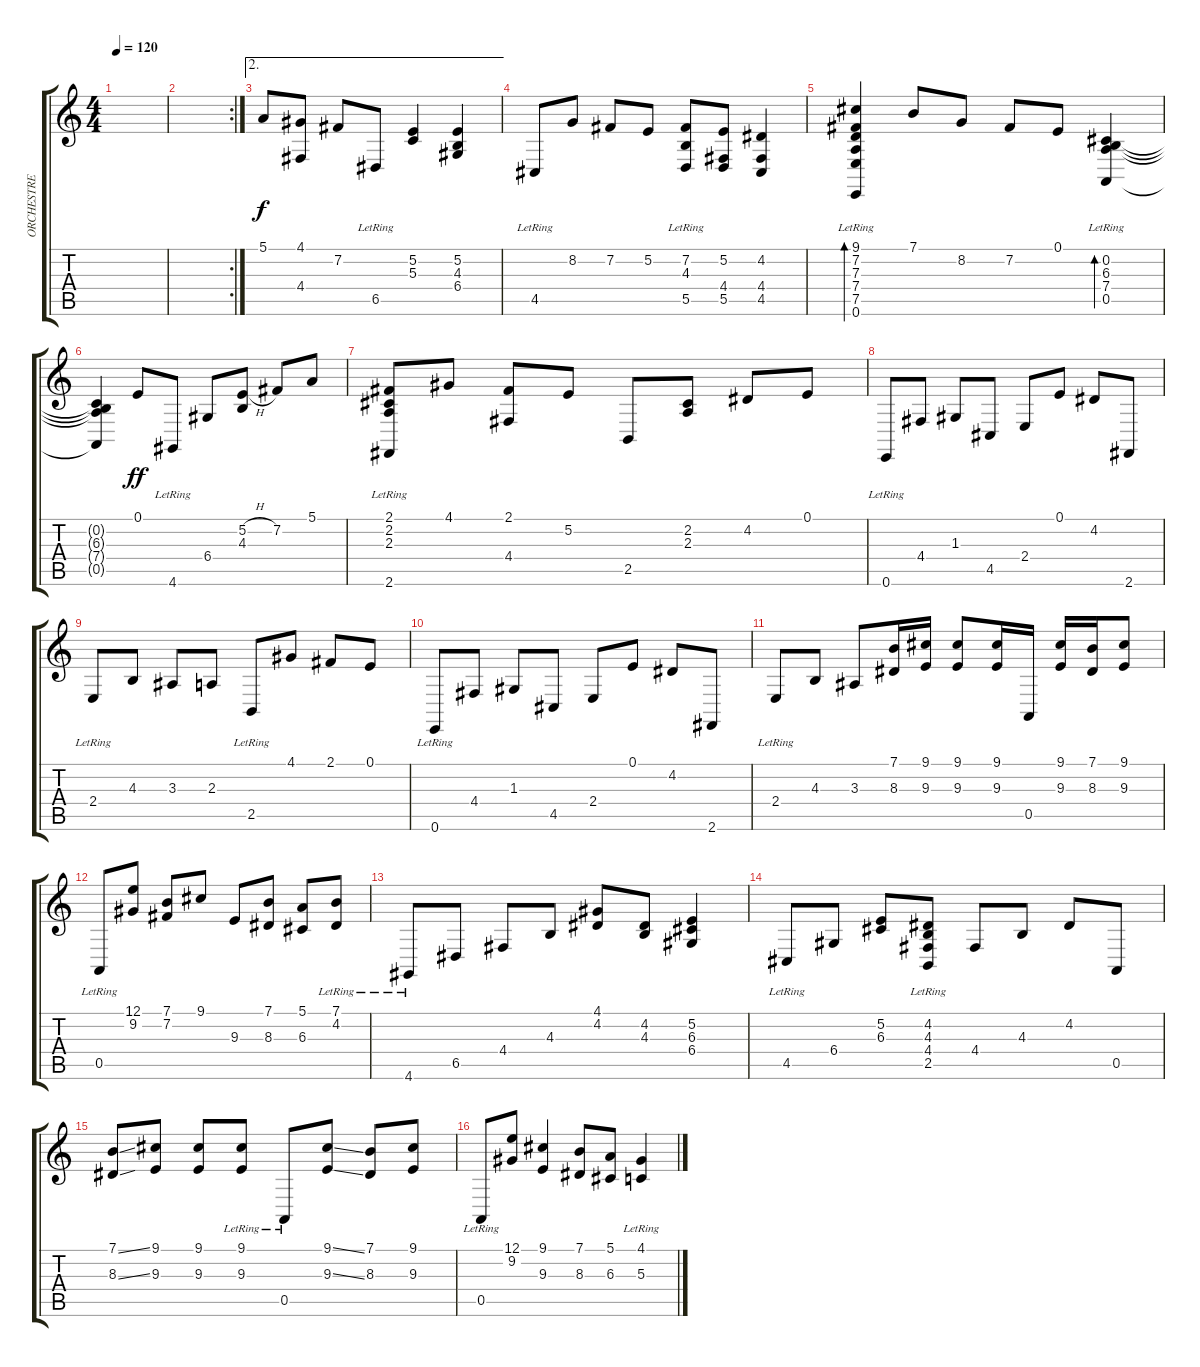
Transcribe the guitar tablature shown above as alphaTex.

\track ("ORCHESTRE" "ORCHESTRE") {instrument synthstrings1}
\staff {score tabs}
\tuning (E4 B3 G3 D3 A2 E2) {hide}
\ts (4 4)
\tempo 120
\clef g2
\ks c
|
\rc 2
|
\ae 2
5.1.8 (4.1 4.4).8 7.2.8 6.5{lr}.8 (5.2 5.3).4 (5.2 4.3 6.4).4 |
4.5{lr}.8 8.2.8 7.2.8 5.2.8 (7.2 4.3 5.5{lr}).8 (5.2 4.4 5.5).8 (4.2 4.4 4.5).4 |
(9.1 7.2 7.3 7.4 7.5 0.6{lr}).4{bd 240} 7.1.8 8.2.8 7.2.8 0.1.8 (0.2{lr} 6.3{lr} 7.4{lr} 0.5{lr}).4{bd 480} |
(0.2{t} 6.3{t} 7.4{t} 0.5{t}).4{dy f} 0.1.8{dy ff} 4.6{lr}.8 6.4.8 (5.2{h} 4.3).8 7.2.8 5.1.8 |
(2.1 2.2 2.3 2.6{lr}).8 4.1.8 (2.1 4.4).8 5.2.8 2.5.8 (2.2 2.3).8 4.2.8 0.1.8 |
0.6{lr}.8 4.4.8 1.3.8 4.5.8 2.4.8 0.1.8 4.2.8 2.6.8 |
2.4{lr}.8 4.3.8 3.3.8 2.3.8 2.5{lr}.8 4.1.8 2.1.8 0.1.8 |
0.6{lr}.8 4.4.8 1.3.8 4.5.8 2.4.8 0.1.8 4.2.8 2.6.8 |
2.4{lr}.8 4.3.8 3.3.8 (7.1 8.3).16 (9.1 9.3).16 (9.1 9.3).8 (9.1 9.3).16 0.5.16 (9.1 9.3).16 (7.1 8.3).16 (9.1 9.3).8 |
0.5{lr}.8 (12.1 9.2).8 (7.1 7.2).8 9.1.8 9.3.8 (7.1 8.3).8 (5.1 6.3).8 (7.1{lr} 4.2{lr}).8 |
4.6{lr}.8 6.5.8 4.4.8 4.3.8 (4.1 4.2).8 (4.2 4.3).8 (5.2 6.3 6.4).4 |
4.5{lr}.8 6.4.8 (5.2 6.3).8 (4.2 4.3 4.4 2.5{lr}).8 4.4.8 4.3.8 4.2.8 0.5.8 |
(7.1{ss} 8.3{ss}).8 (9.1 9.3).8 (9.1 9.3).8 (9.1{lr} 9.3{lr}).8 0.5{lr}.8 (9.1{ss} 9.3{ss}).8 (7.1 8.3).8 (9.1 9.3).8 |
0.5{lr}.8 (12.1 9.2).8 (9.1 9.3).4 (7.1 8.3).8 (5.1 6.3).8 (4.1{lr} 5.3{lr}).4
